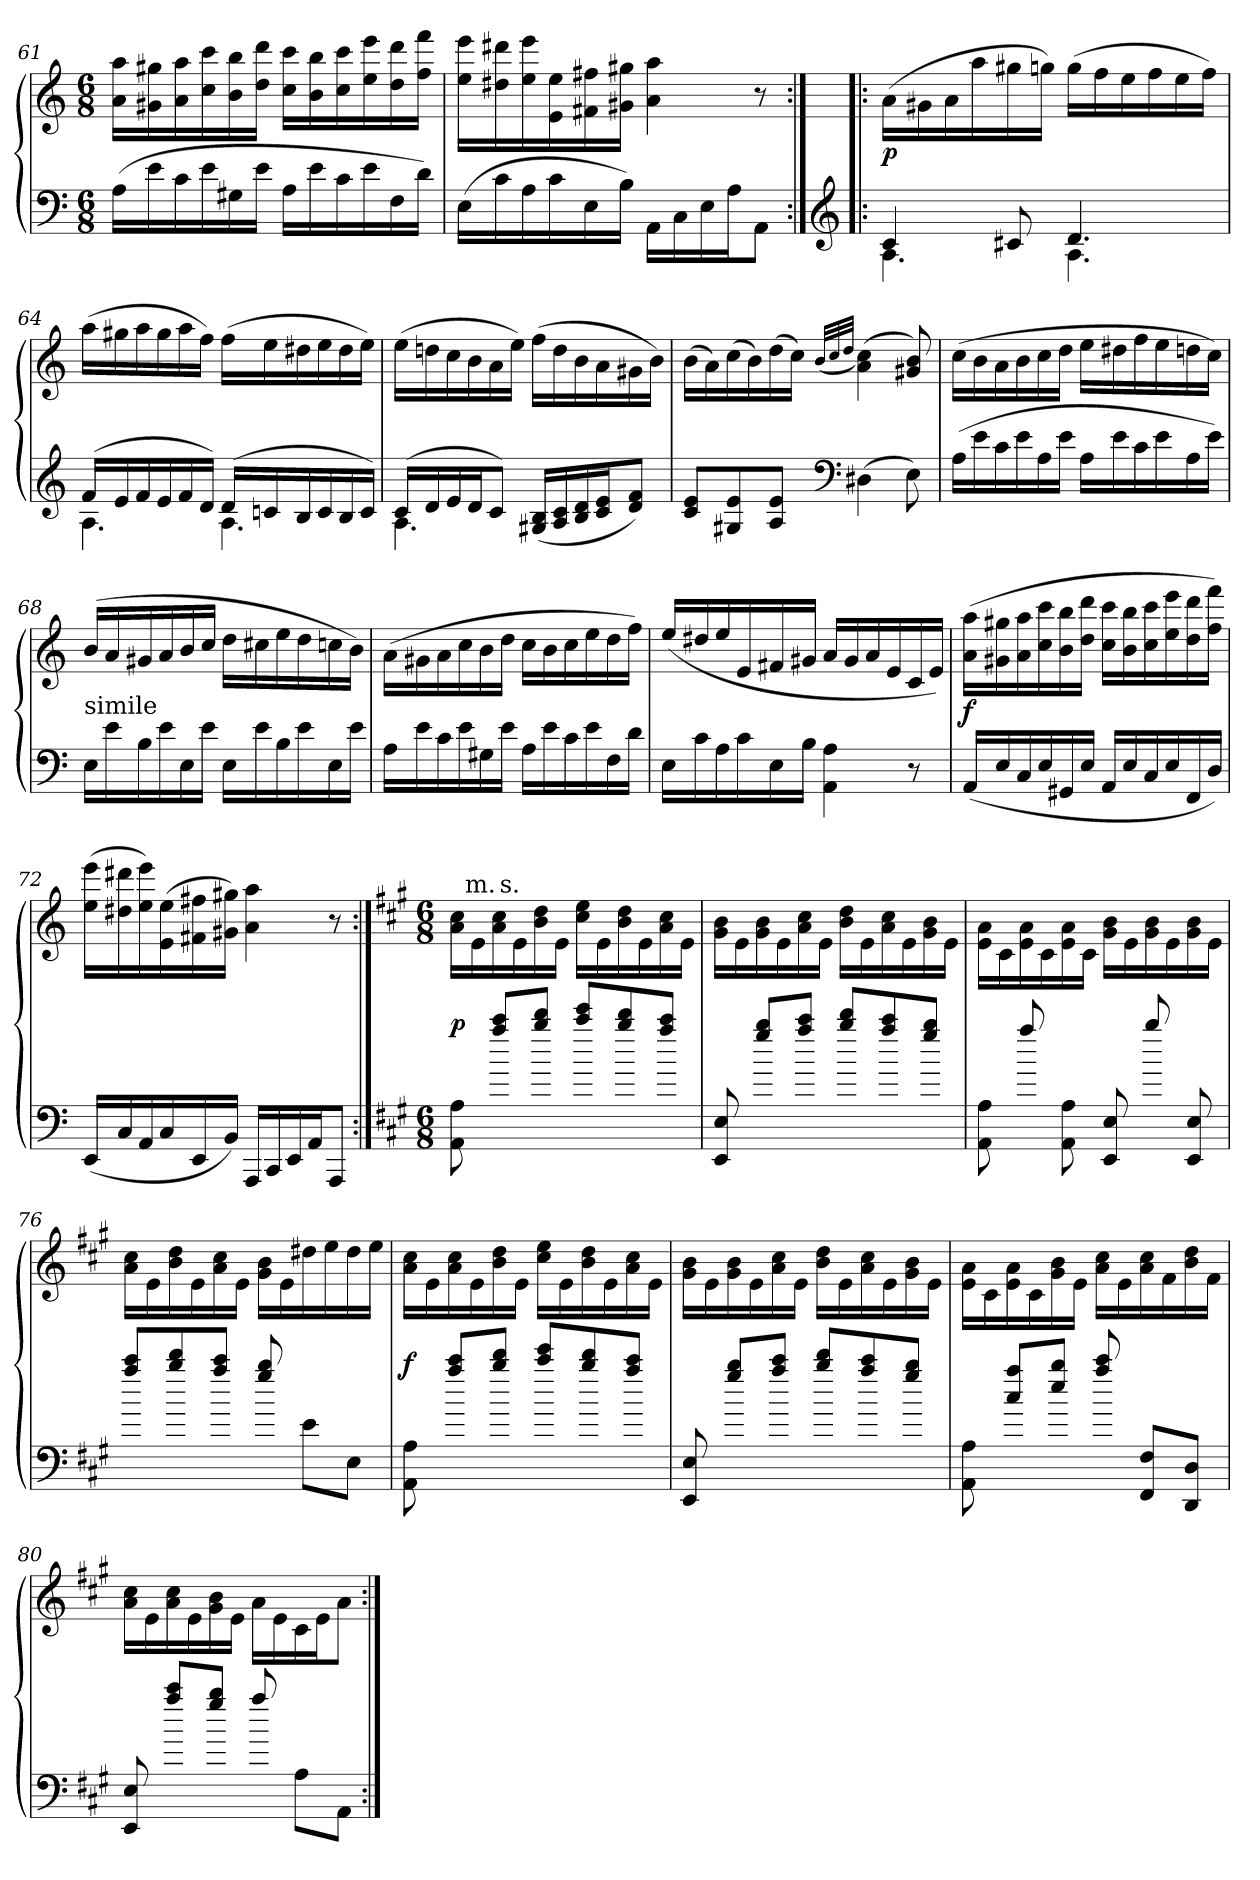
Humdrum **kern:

**kern	**kern	**dynam
*part1	*part1	*part1
*staff2	*staff1	*staff1/2
!!LO:PB:g=z
*clefF4	*clefG2	*
*k[]	*k[]	*
*a:	*a:	*
*M6/8	*M6/8	*
=61	=61	=61
(16ALL	16aa 16aLL	.
16e	16gg#X 16g#X	.
16c	16aa 16a	.
16e	16ccc 16cc	.
16G#X	16bb 16b	.
16eJJ	16ddd 16ddJJ	.
16ALL	16ccc 16ccLL	.
16e	16bb 16b	.
16c	16ccc 16cc	.
16e	16eee 16ee	.
16F	16ddd 16dd	.
16dJJ)	16fff 16ffJJ	.
=62	=62	=62
(16ELL	16eee 16eeLL	.
16c	16ddd#X 16dd#X	.
16A	16eee 16ee	.
16c	16ee 16e	.
16E	16ff#X 16f#X	.
16BJJ)	16gg#X 16g#XJJ	.
16AA\LL	4aa 4a	.
16C	.	.
16E	.	.
16AJ	.	.
8AAJ	8r	.
=63:|!|:	=63:|!|:	=63:|!|:
*clefG2	*	*
*^	*	*
4c	4.A	(16aLL	p
.	.	16g#X	.
.	.	16a	.
.	.	16aa	.
8c#X	.	16gg#X	.
.	.	16ggnJJ)	.
4.d	4.A	(16ggLL	.
.	.	16ff	.
.	.	16ee	.
.	.	16ff	.
.	.	16ee	.
.	.	16ffJJ)	.
!!LO:LB:g=z
=64	=64	=64	=64
(16fLL	4.A	(16aaLL	.
16e	.	16gg#X	.
16f	.	16aa	.
16e	.	16gg#	.
16f	.	16aa	.
16dJJ)	.	16ffJJ)	.
(16dLL	4.A	(16ffLL	.
16cn	.	16ee	.
16B	.	16dd#X	.
16c	.	16ee	.
16B	.	16dd#	.
16cJJ)	.	16eeJJ)	.
=65	=65	=65	=65
(16cLL	4.A	(16eeLL	.
16d	.	16ddn	.
16e	.	16cc	.
16dJ	.	16b	.
8cJ)	.	16a	.
.	.	16eeJJ)	.
(16B 16G#XLL	4.ryy	(16ffLL	.
16c 16A	.	16dd	.
16d 16B	.	16b	.
16e 16cJ	.	16a	.
8f 8dJ)	.	16g#X	.
.	.	16bJJ)	.
*v	*v	*	*
=66	=66	=66
8e 8cL	(16bLL	.
.	16a)	.
8e 8G#X	(16cc	.
.	16b)	.
8e 8AJ	(16dd	.
.	16ccJJ)	.
*clefF4	*	*
.	(<32qb/LLL	.
.	32qcc/	.
.	32qdd/JJJ	.
(4D#X	(4cc 4a)	.
8E)	8b 8g#X)	.
!!LO:LB:g=z
=67	=67	=67
(16ALL	(16ccLL	.
16e	16b	.
16c	16a	.
16e	16b	.
16A	16cc	.
16eJJ	16ddJJ	.
16ALL	16eeLL	.
16e	16dd#X	.
16c	16ff	.
16e	16ee	.
16A	16ddn	.
16eJJ)	16ccJJ)	.
=68	=68	=68
!LO:TX:a:t=simile	!	!
16ELL	(16bLL	.
16e	16a	.
16B	16g#X	.
16e	16a	.
16E	16b	.
16eJJ	16ccJJ	.
16ELL	16ddLL	.
16e	16cc#X	.
16B	16ee	.
16e	16dd	.
16E	16ccn	.
16eJJ	16bJJ)	.
=69	=69	=69
16ALL	(16a\LL	.
16e	16g#X	.
16c	16a	.
16e	16cc	.
16G#X	16b	.
16eJJ	16ddJJ	.
16ALL	16ccLL	.
16e	16b	.
16c	16cc	.
16e	16ee	.
16F	16dd	.
16dJJ	16ffJJ)	.
!!LO:LB:g=z
=70	=70	=70
16ELL	(16eeLL	.
16c	16dd#X	.
16A	16ee	.
16c	16e	.
16E	16f#X	.
16BJJ	16g#XJJ	.
4A 4AA	16aLL	.
.	16g#	.
.	16a	.
.	16e	.
8r	16c	.
.	16eJJ)	.
=71	=71	=71
(16AALL	(16aa 16aLL	f
16E	16gg#X 16g#X	.
16C	16aa 16a	.
16E	16ccc 16cc	.
16GG#X	16bb 16b	.
16EJJ	16ddd 16ddJJ	.
16AALL	16ccc 16ccLL	.
16E	16bb 16b	.
16C	16ccc 16cc	.
16E	16eee 16ee	.
16FF	16ddd 16dd	.
16DJJ)	16fff 16ffJJ)	.
=72	=72	=72
(16EELL	(16eee 16eeLL	.
16C	16ddd#X 16dd#X	.
16AA	16eee 16ee)	.
16C	(16ee 16e	.
16EE	16ff#X 16f#X	.
16BBJJ)	16gg#X 16g#XJJ)	.
16AAALL	4aa 4a	.
16CC	.	.
16EE	.	.
16AAJ	.	.
8AAAJ	8r	.
=73:|!	=73:|!	=73:|!
*k[f#c#g#]	*k[f#c#g#]	*
*A:	*A:	*
*M6/8	*M6/8	*
8A 8AA	16cc#\ 16a\LL	p
.	16e\	.
!	!LO:TX:a:cj:t=m. s.	!
8ccc#/ 8aa/L	16cc#\ 16a\	.
.	16e\	.
8ddd/ 8bb/J	16dd\ 16b\	.
.	16e\JJ	.
8eee/ 8ccc#/L	16ee\ 16cc#\LL	.
.	16e\	.
8ddd/ 8bb/	16dd\ 16b\	.
.	16e\	.
8ccc#/ 8aa/J	16cc#\ 16a\	.
.	16e\JJ	.
=74	=74	=74
8E/ 8EE/	16b\ 16g#\LL	.
.	16e\	.
8bb/ 8gg#/L	16b\ 16g#\	.
.	16e\	.
8ccc#/ 8aa/J	16cc#\ 16a\	.
.	16e\JJ	.
8ddd/ 8bb/L	16dd\ 16b\LL	.
.	16e\	.
8ccc#/ 8aa/	16cc#\ 16a\	.
.	16e\	.
8bb/ 8gg#/J	16b\ 16g#\	.
.	16e\JJ	.
=75	=75	=75
8A\ 8AA\	16a\ 16e\LL	.
.	16c#\	.
8aa/	16a\ 16e\	.
.	16c#\	.
8A\ 8AA\	16a\ 16e\	.
.	16c#\JJ	.
8E/ 8EE/	16b\ 16g#\LL	.
.	16e\	.
8bb/	16b\ 16g#\	.
.	16e\	.
8E/ 8EE/	16b\ 16g#\	.
.	16e\JJ	.
=76	=76	=76
8ccc#/ 8aa/L	16cc#\ 16a\LL	.
.	16e\	.
8ddd/ 8bb/	16dd\ 16b\	.
.	16e\	.
8ccc#/ 8aa/J	16cc#\ 16a\	.
.	16e\JJ	.
8bb/ 8gg#/	16b\ 16g#\LL	.
.	16e\	.
8e\L	16dd#X\	.
.	16ee\	.
8E\J	16dd#\	.
.	16ee\JJ	.
!!LO:LB:g=z
=77	=77	=77
8A\ 8AA\	16cc#\ 16a\LL	f
.	16e\	.
8ccc#/ 8aa/L	16cc#\ 16a\	.
.	16e\	.
8ddd/ 8bb/J	16dd\ 16b\	.
.	16e\JJ	.
8eee/ 8ccc#/L	16ee\ 16cc#\LL	.
.	16e\	.
8ddd/ 8bb/	16dd\ 16b\	.
.	16e\	.
8ccc#/ 8aa/J	16cc#\ 16a\	.
.	16e\JJ	.
=78	=78	=78
8E/ 8EE/	16b\ 16g#\LL	.
.	16e\	.
8bb/ 8gg#/L	16b\ 16g#\	.
.	16e\	.
8ccc#/ 8aa/J	16cc#\ 16a\	.
.	16e\JJ	.
8ddd/ 8bb/L	16dd\ 16b\LL	.
.	16e\	.
8ccc#/ 8aa/	16cc#\ 16a\	.
.	16e\	.
8bb/ 8gg#/J	16b\ 16g#\	.
.	16e\JJ	.
=79	=79	=79
8A\ 8AA\	16a\ 16e\LL	.
.	16c#\	.
8aa/ 8cc#/L	16a\ 16e\	.
.	16c#\	.
8bb/ 8ee/J	16b\ 16g#\	.
.	16e\JJ	.
8ccc#/ 8aa/	16cc#\ 16a\LL	.
.	16e\	.
8F#/ 8FF#/L	16cc#\ 16a\	.
.	16f#\	.
8D/ 8DD/J	16dd\ 16b\	.
.	16f#\JJ	.
=80	=80	=80
8E/ 8EE/	16cc#\ 16a\LL	.
.	16e\	.
8ccc#/ 8aa/L	16cc#\ 16a\	.
.	16e\	.
8bb/ 8gg#/J	16b\ 16g#\	.
.	16e\JJ	.
8aa/	16a\LL	.
.	16e\	.
8A\L	16c#\	.
.	16e\J	.
8AA\J	8a\J	.
=:|!	=:|!	=:|!
*-	*-	*-
